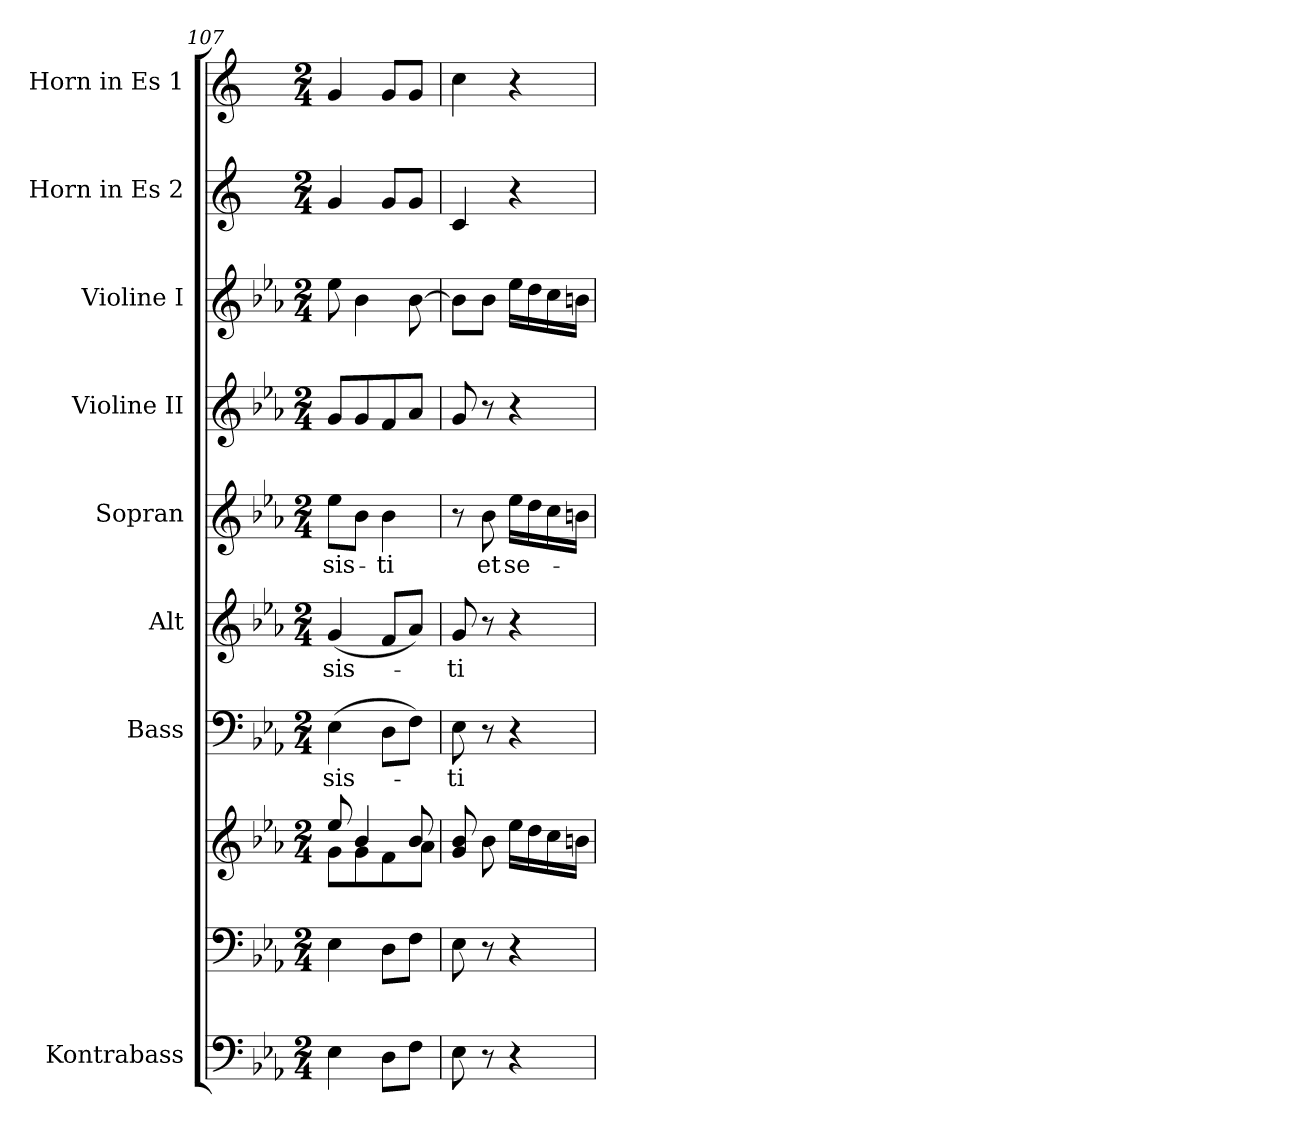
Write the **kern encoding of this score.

**kern	**kern	**kern	**kern	**text	**kern	**text	**kern	**text	**kern	**kern	**kern	**kern
*part9	*part8	*part8	*part7	*part7	*part6	*part6	*part5	*part5	*part4	*part3	*part2	*part1
*staff10	*staff9	*staff8	*staff7	*staff7	*staff6	*staff6	*staff5	*staff5	*staff4	*staff3	*staff2	*staff1
*I"Kontrabass	*	*	*I"Bass	*	*I"Alt	*	*I"Sopran	*	*I"Violine II	*I"Violine I	*I"Horn in Es 2	*I"Horn in Es 1
*I'Kb.	*	*	*I'B.	*	*I'A.	*	*I'S.	*	*I'Vl. II	*I'Vl. I	*	*
*clefF4	*clefF4	*clefG2	*clefF4	*	*clefG2	*	*clefG2	*	*clefG2	*clefG2	*clefG2	*clefG2
*ITrd7c12	*	*	*	*	*	*	*	*	*	*	*ITrd5c9	*ITrd5c9
*k[b-e-a-]	*k[b-e-a-]	*k[b-e-a-]	*k[b-e-a-]	*	*k[b-e-a-]	*	*k[b-e-a-]	*	*k[b-e-a-]	*k[b-e-a-]	*k[b-e-a-]	*k[b-e-a-]
*E-:	*E-:	*E-:	*E-:	*	*E-:	*	*E-:	*	*E-:	*E-:	*E-:	*E-:
*M2/4	*M2/4	*M2/4	*M2/4	*	*M2/4	*	*M2/4	*	*M2/4	*M2/4	*M2/4	*M2/4
=107	=107	=107	=107	=107	=107	=107	=107	=107	=107	=107	=107	=107
*	*	*^	*	*	*	*	*	*	*	*	*	*
!	!	!	!	!	!LO:LY:b	!	!LO:LY:b	!	!LO:LY:b	!	!	!	!
4EE-\	4E-\	8ee-/	8g\L	(>4E-\	-sis-	(<4g/	-sis-	8ee-\L	-sis-	8g/L	8ee-\	4B-/	4B-/
.	.	4b-/	8g\	.	.	.	.	8b-\J	.	8g/	4b-\	.	.
!	!	!	!	!	!	!	!	!	!LO:LY:b	!	!	!	!
8DD\L	8D\L	.	8f\	8D\L	.	8f/L	.	4b-\	-ti	8f/	.	8B-/L	8B-/L
8FF\J	8F\J	8b-/	8a-\J	8F\J)	.	8a-/J)	.	.	.	8a-/J	[8b-\	8B-/J	8B-/J
=108	=108	=108	=108	=108	=108	=108	=108	=108	=108	=108	=108	=108	=108
!	!	!	!	!	!LO:LY:b	!	!LO:LY:b	!	!	!	!	!	!
*	*	*v	*v	*	*	*	*	*	*	*	*	*	*
8EE-\	8E-\	8g/ 8b-/	8E-\	-ti	8g/	-ti	8r	.	8g/	8b-\L]	4E-/	4e-\
!	!	!	!	!	!	!	!	!LO:LY:b	!	!	!	!
8r	8r	8b-\	8r	.	8r	.	8b-\	et	8r	8b-\J	.	.
!	!	!	!	!	!	!	!	!LO:LY:b	!	!	!	!
4r	4r	16ee-\LL	4r	.	4r	.	16ee-\LL	se-	4r	16ee-\LL	4r	4r
.	.	16dd\	.	.	.	.	16dd\	.	.	16dd\	.	.
.	.	16cc\	.	.	.	.	16cc\	.	.	16cc\	.	.
.	.	16bn\JJ	.	.	.	.	16bn\JJ	.	.	16bn\JJ	.	.
=	=	=	=	=	=	=	=	=	=	=	=	=
*-	*-	*-	*-	*-	*-	*-	*-	*-	*-	*-	*-	*-
